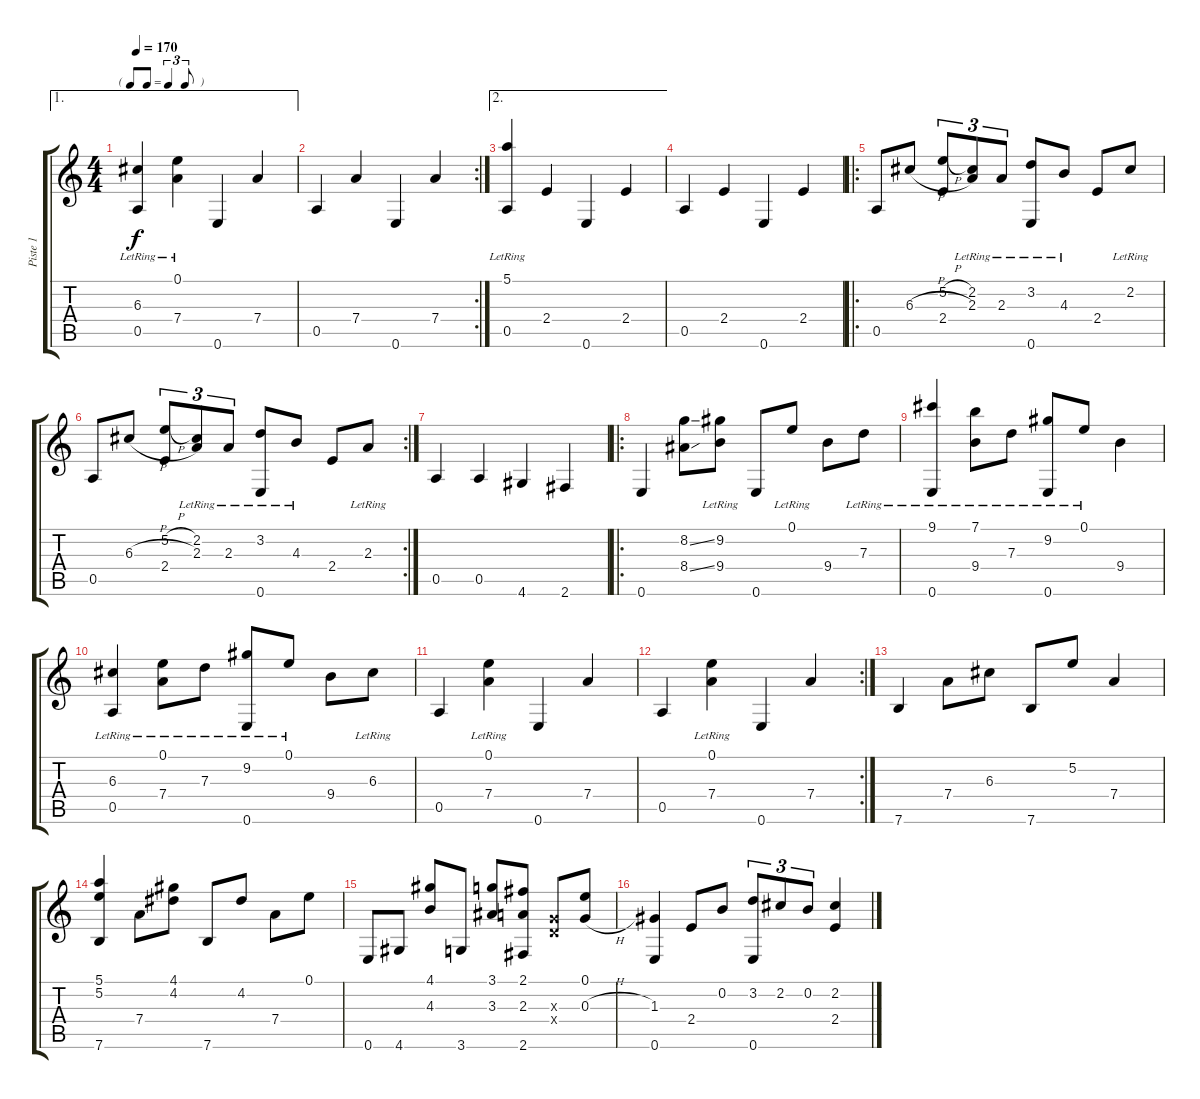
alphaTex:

\track ("Piste 1" "Piste 1") {instrument electricguitarjazz}
\staff {score tabs}
\tuning (E4 B3 G3 D3 A2 E2) {hide}
\ae 1
\ts (4 4)
\tf triplet8th
\tempo 170
\clef g2
\ks c
(6.3{lr} 0.5).4{dy f} (0.1{lr} 7.4).4 0.6.4 7.4.4 |
\rc 2
0.5.4 7.4.4 0.6.4 7.4.4 |
\ae 2
(5.1{lr} 0.5).4 2.4.4 0.6.4 2.4.4 |
0.5.4 2.4.4 0.6.4 2.4.4 |
\ro
0.5.8 6.3{h}.8 (5.2{h} 2.4).8{tu (3 2)} (2.2{lr} 2.3).8{tu (3 2)} 2.3{lr}.8{tu (3 2)} (3.2{lr} 0.6).8 4.3{lr}.8 2.4.8 2.2{lr}.8 |
\rc 2
0.5.8 6.3{h}.8 (5.2{h} 2.4).8{tu (3 2)} (2.2{lr} 2.3).8{tu (3 2)} 2.3{lr}.8{tu (3 2)} (3.2{lr} 0.6).8 4.3{lr}.8 2.4.8 2.3{lr}.8 |
0.5.4 0.5.4 4.6.4 2.6.4 |
\ro
0.6.4 (8.2{ss} 8.4{ss}).8 (9.2{lr} 9.4{lr}).8 0.6.8 0.1{lr}.8 9.4.8 7.3{lr}.8 |
(9.1{lr} 0.6).4 (7.1{lr} 9.4).8 7.3{lr}.8 (9.2{lr} 0.6).8 0.1{lr}.8 9.4.4 |
(6.3{lr} 0.5).4 (0.1{lr} 7.4).8 7.3{lr}.8 (9.2{lr} 0.6).8 0.1{lr}.8 9.4.8 6.3{lr}.8 |
0.5.4 (0.1{lr} 7.4).4 0.6.4 7.4.4 |
\rc 2
0.5.4 (0.1{lr} 7.4).4 0.6.4 7.4.4 |
7.6.4 7.4.8 6.3.8 7.6.8 5.2.8 7.4.4 |
(5.1 5.2 7.6).4 7.4.8 (4.1 4.2).8 7.6.8 4.2.8 7.4.8 0.1.8 |
0.6.8 4.6.8 (4.1 4.3).8 3.6.8 (3.1 3.3).8 (2.1 2.3 2.6).8 (0.3{x} 0.4{x}).8 (0.1 0.3{h}).8 |
(1.3 0.6).4 2.4.8 0.2.8 (3.2 0.6).8{tu (3 2)} 2.2.8{tu (3 2)} 0.2.8{tu (3 2)} (2.2 2.4).4
